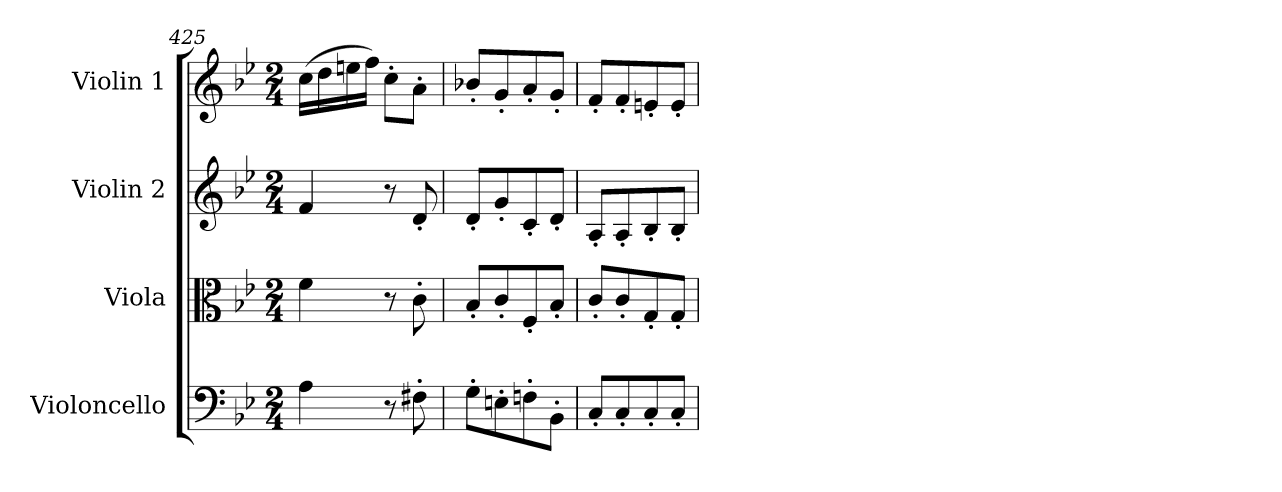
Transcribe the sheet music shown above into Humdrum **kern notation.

**kern	**kern	**kern	**kern
*part4	*part3	*part2	*part1
*staff4	*staff3	*staff2	*staff1
*I"Violoncello	*I"Viola	*I"Violin 2	*I"Violin 1
*I'Vc	*I'Vla	*I'Vln	*I'Vln
*clefF4	*clefC3	*clefG2	*clefG2
*k[b-e-]	*k[b-e-]	*k[b-e-]	*k[b-e-]
*M2/4	*M2/4	*M2/4	*M2/4
=425	=425	=425	=425
4A\	4f\	4f/	(>16cc\LL
.	.	.	16dd\
.	.	.	16een\
.	.	.	16ff\JJ)
8r	8r	8r	8cc'\L
8F#X'\	8c'\	8d'/	8a'\J
=426	=426	=426	=426
8G'\L	8B-'/L	8d'/L	8b-X'/L
8En'\	8c'/	8g'/	8g'/
8Fn'\	8F'/	8c'/	8a'/
8BB-'\J	8B-'/J	8d'/J	8g'/J
=427	=427	=427	=427
8C'/L	8c'/L	8A'/L	8f'/L
8C'/	8c'/	8A'/	8f'/
8C'/	8G'/	8B-'/	8en'/
8C'/J	8G'/J	8B-'/J	8e'/J
=	=	=	=
*-	*-	*-	*-
